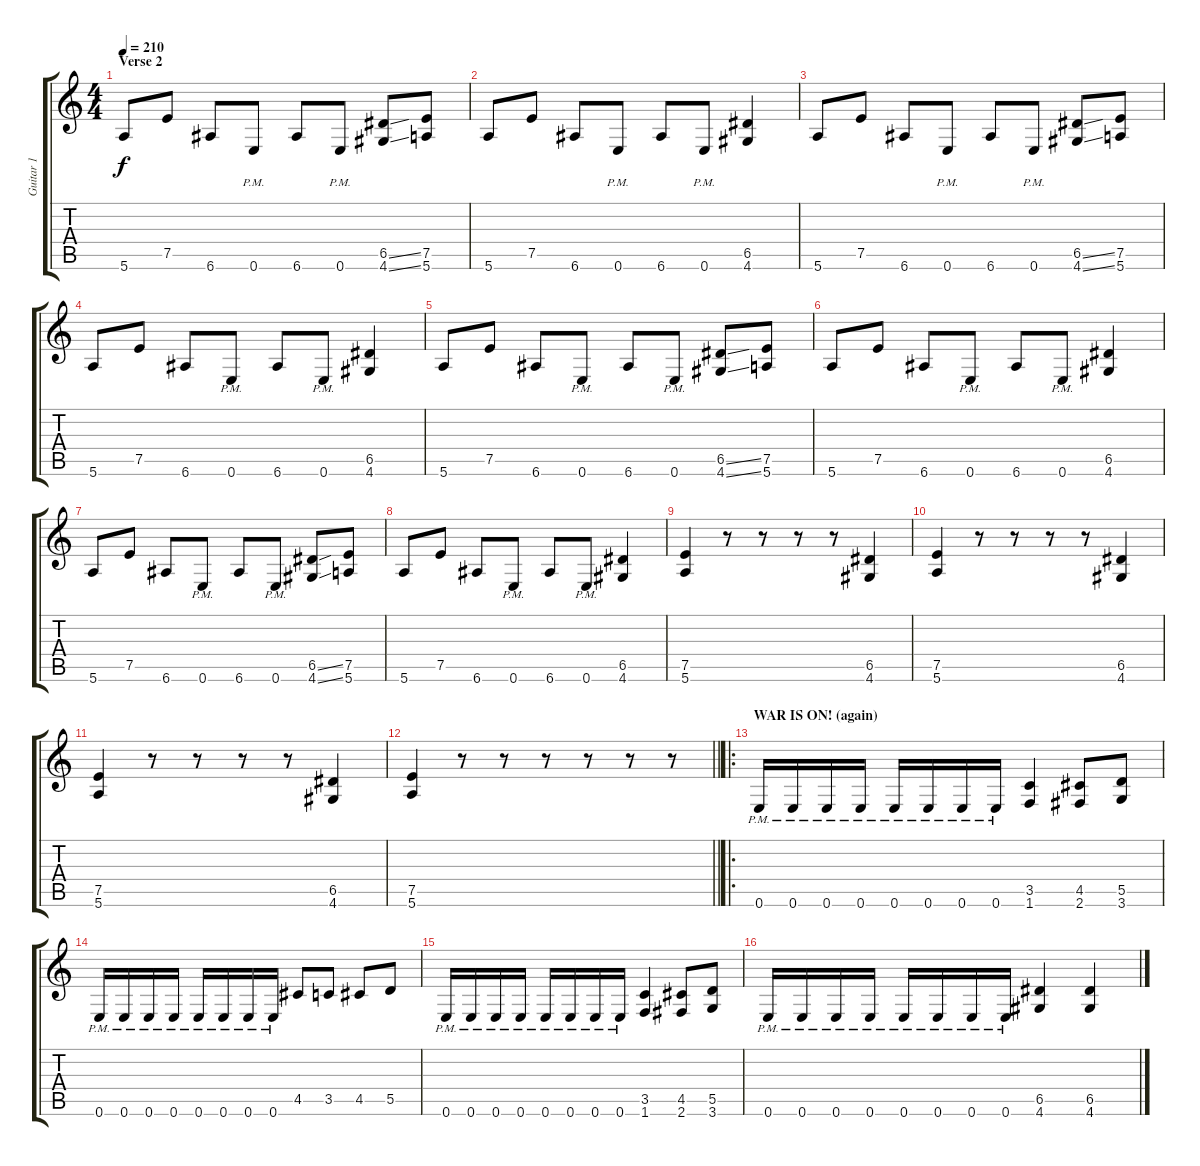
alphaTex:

\track ("Guitar 1" "Guitar 1") {instrument distortionguitar}
\staff {score tabs}
\tuning (E4 B3 G3 D3 A2 E2) {hide}
\ts (4 4)
\section ("" "Verse 2")
\tempo 210
\clef g2
\ks c
5.6.8{dy f} 7.5.8 6.6.8 0.6{pm}.8 6.6.8 0.6{pm}.8 (6.5{ss} 4.6{ss}).8 (7.5 5.6).8 |
5.6.8 7.5.8 6.6.8 0.6{pm}.8 6.6.8 0.6{pm}.8 (6.5 4.6).4 |
5.6.8 7.5.8 6.6.8 0.6{pm}.8 6.6.8 0.6{pm}.8 (6.5{ss} 4.6{ss}).8 (7.5 5.6).8 |
5.6.8 7.5.8 6.6.8 0.6{pm}.8 6.6.8 0.6{pm}.8 (6.5 4.6).4 |
5.6.8 7.5.8 6.6.8 0.6{pm}.8 6.6.8 0.6{pm}.8 (6.5{ss} 4.6{ss}).8 (7.5 5.6).8 |
5.6.8 7.5.8 6.6.8 0.6{pm}.8 6.6.8 0.6{pm}.8 (6.5 4.6).4 |
5.6.8 7.5.8 6.6.8 0.6{pm}.8 6.6.8 0.6{pm}.8 (6.5{ss} 4.6{ss}).8 (7.5 5.6).8 |
5.6.8 7.5.8 6.6.8 0.6{pm}.8 6.6.8 0.6{pm}.8 (6.5 4.6).4 |
(7.5 5.6).4 r.8 r.8 r.8 r.8 (6.5 4.6).4 |
(7.5 5.6).4 r.8 r.8 r.8 r.8 (6.5 4.6).4 |
(7.5 5.6).4 r.8 r.8 r.8 r.8 (6.5 4.6).4 |
\barLineRight lightlight
(7.5 5.6).4 r.8 r.8 r.8 r.8 r.8 r.8 |
\ro
\section ("" "WAR IS ON! (again)")
0.6{pm}.16 0.6{pm}.16 0.6{pm}.16 0.6{pm}.16 0.6{pm}.16 0.6{pm}.16 0.6{pm}.16 0.6{pm}.16 (3.5 1.6).4 (4.5 2.6).8 (5.5 3.6).8 |
0.6{pm}.16 0.6{pm}.16 0.6{pm}.16 0.6{pm}.16 0.6{pm}.16 0.6{pm}.16 0.6{pm}.16 0.6{pm}.16 4.5.8 3.5.8 4.5.8 5.5.8 |
0.6{pm}.16 0.6{pm}.16 0.6{pm}.16 0.6{pm}.16 0.6{pm}.16 0.6{pm}.16 0.6{pm}.16 0.6{pm}.16 (3.5 1.6).4 (4.5 2.6).8 (5.5 3.6).8 |
0.6{pm}.16 0.6{pm}.16 0.6{pm}.16 0.6{pm}.16 0.6{pm}.16 0.6{pm}.16 0.6{pm}.16 0.6{pm}.16 (6.5 4.6).4 (6.5 4.6).4
